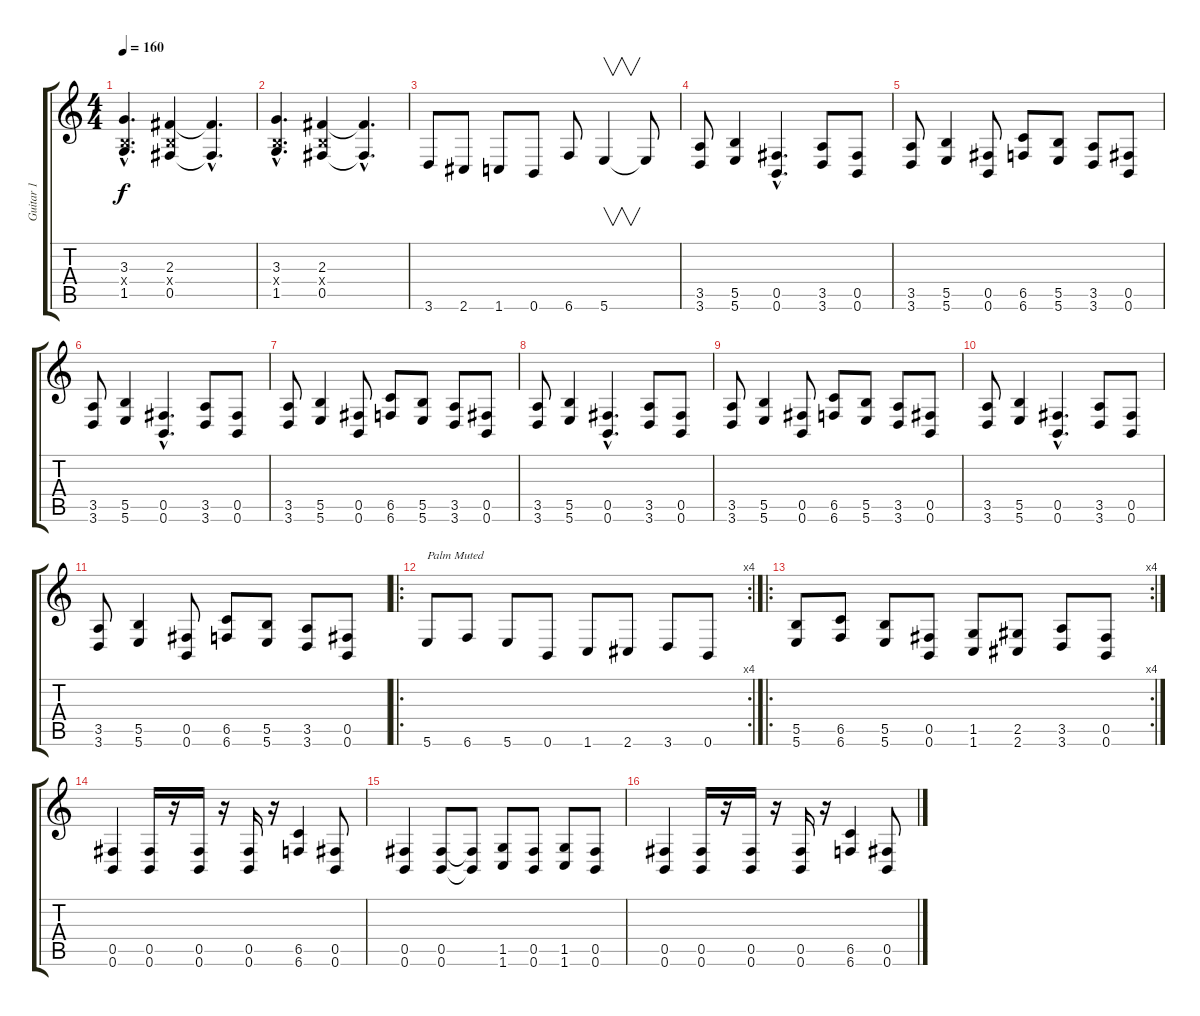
\track ("Guitar 1" "Guitar 1") {instrument overdrivenguitar}
\staff {score tabs}
\tuning (Db4 Ab3 E3 B2 Gb2 B1) {hide}
\ts (4 4)
\tempo 160
\clef g2
\ks c
(3.3{hac} 0.4{x} 1.5{hac}).4{d dy f} (2.3 0.4{x} 0.5).4 (2.3{hac t} 0.5{hac t}).4{d} |
(3.3{hac} 0.4{x} 1.5{hac}).4{d} (2.3 0.4{x} 0.5).4 (2.3{hac t} 0.5{hac t}).4{d} |
3.6.8 2.6.8 1.6.8 0.6.8 6.6.8 5.6.4{v} 5.6{t}.8 |
(3.5 3.6).8 (5.5 5.6).4 (0.5{hac} 0.6{hac}).4{d} (3.5 3.6).8 (0.5 0.6).8 |
(3.5 3.6).8 (5.5 5.6).4 (0.5 0.6).8 (6.5 6.6).8 (5.5 5.6).8 (3.5 3.6).8 (0.5 0.6).8 |
(3.5 3.6).8 (5.5 5.6).4 (0.5{hac} 0.6{hac}).4{d} (3.5 3.6).8 (0.5 0.6).8 |
(3.5 3.6).8 (5.5 5.6).4 (0.5 0.6).8 (6.5 6.6).8 (5.5 5.6).8 (3.5 3.6).8 (0.5 0.6).8 |
(3.5 3.6).8 (5.5 5.6).4 (0.5{hac} 0.6{hac}).4{d} (3.5 3.6).8 (0.5 0.6).8 |
(3.5 3.6).8 (5.5 5.6).4 (0.5 0.6).8 (6.5 6.6).8 (5.5 5.6).8 (3.5 3.6).8 (0.5 0.6).8 |
(3.5 3.6).8 (5.5 5.6).4 (0.5{hac} 0.6{hac}).4{d} (3.5 3.6).8 (0.5 0.6).8 |
(3.5 3.6).8 (5.5 5.6).4 (0.5 0.6).8 (6.5 6.6).8 (5.5 5.6).8 (3.5 3.6).8 (0.5 0.6).8 |
\ro
\rc 4
5.6.8{txt "Palm Muted"} 6.6.8 5.6.8 0.6.8 1.6.8 2.6.8 3.6.8 0.6.8 |
\ro
\rc 4
(5.5 5.6).8 (6.5 6.6).8 (5.5 5.6).8 (0.5 0.6).8 (1.5 1.6).8 (2.5 2.6).8 (3.5 3.6).8 (0.5 0.6).8 |
(0.5 0.6).4{volume 9} (0.5 0.6).16 r.16 (0.5 0.6).16 r.16 (0.5 0.6).16 r.16 (6.5 6.6).4 (0.5 0.6).8 |
(0.5 0.6).4 (0.5 0.6).8 (0.5{t} 0.6{t}).8 (1.5 1.6).8 (0.5 0.6).8 (1.5 1.6).8 (0.5 0.6).8 |
(0.5 0.6).4 (0.5 0.6).16 r.16 (0.5 0.6).16 r.16 (0.5 0.6).16 r.16 (6.5 6.6).4 (0.5 0.6).8
